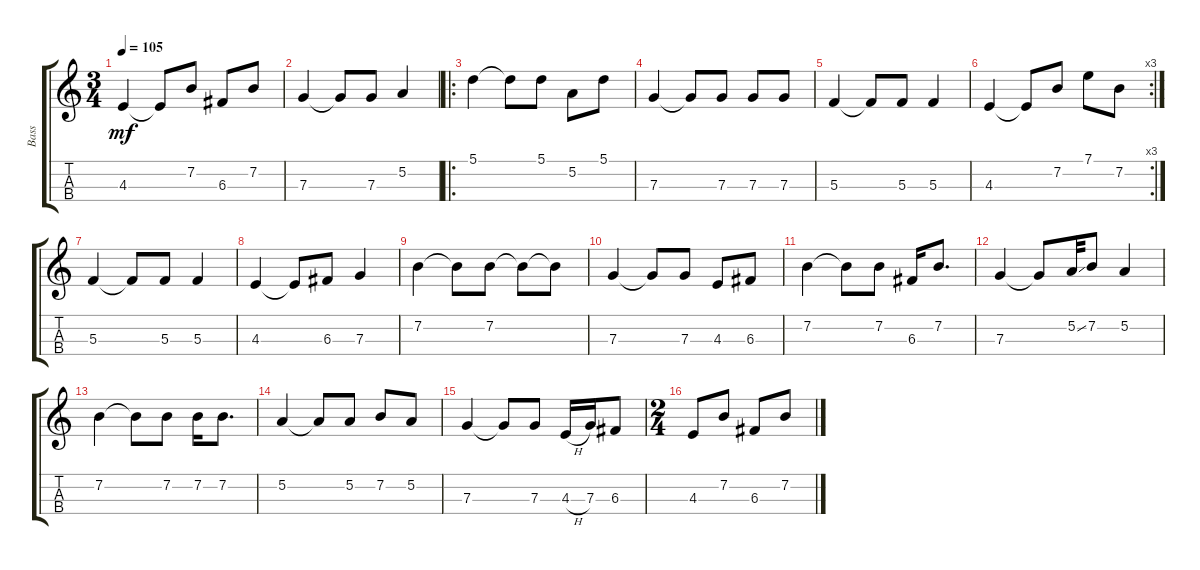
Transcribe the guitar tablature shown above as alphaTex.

\track ("Bass" "Bass") {instrument acousticguitarnylon}
\staff {score tabs}
\tuning (A3 E3 C3 G3) {hide}
\ts (3 4)
\tempo 105
\clef g2
\ks c
4.3.4{dy mf} 4.3{t}.8 7.2.8 6.3.8 7.2.8 |
7.3.4 7.3{t}.8 7.3.8 5.2.4 |
\ro
5.1.4 5.1{t}.8 5.1.8 5.2.8 5.1.8 |
7.3.4 7.3{t}.8 7.3.8 7.3.8 7.3.8 |
5.3.4 5.3{t}.8 5.3.8 5.3.4 |
\rc 3
4.3.4 4.3{t}.8 7.2.8 7.1.8 7.2.8 |
5.3.4 5.3{t}.8 5.3.8 5.3.4 |
4.3.4 4.3{t}.8 6.3.8 7.3.4 |
7.2.4 7.2{t}.8 7.2.8 7.2{t}.8 7.2{t}.8 |
7.3.4 7.3{t}.8 7.3.8 4.3.8 6.3.8 |
7.2.4 7.2{t}.8 7.2.8 6.3.16 7.2.8{d} |
7.3.4 7.3{t}.8 5.2{ss}.32 7.2.8 5.2.4 |
7.2.4 7.2{t}.8 7.2.8 7.2.16 7.2.8{d} |
5.2.4 5.2{t}.8 5.2.8 7.2.8 5.2.8 |
7.3.4 7.3{t}.8 7.3.8 4.3{h}.16 7.3.16 6.3.8 |
\ts (2 4)
4.3.8 7.2.8 6.3.8 7.2.8
